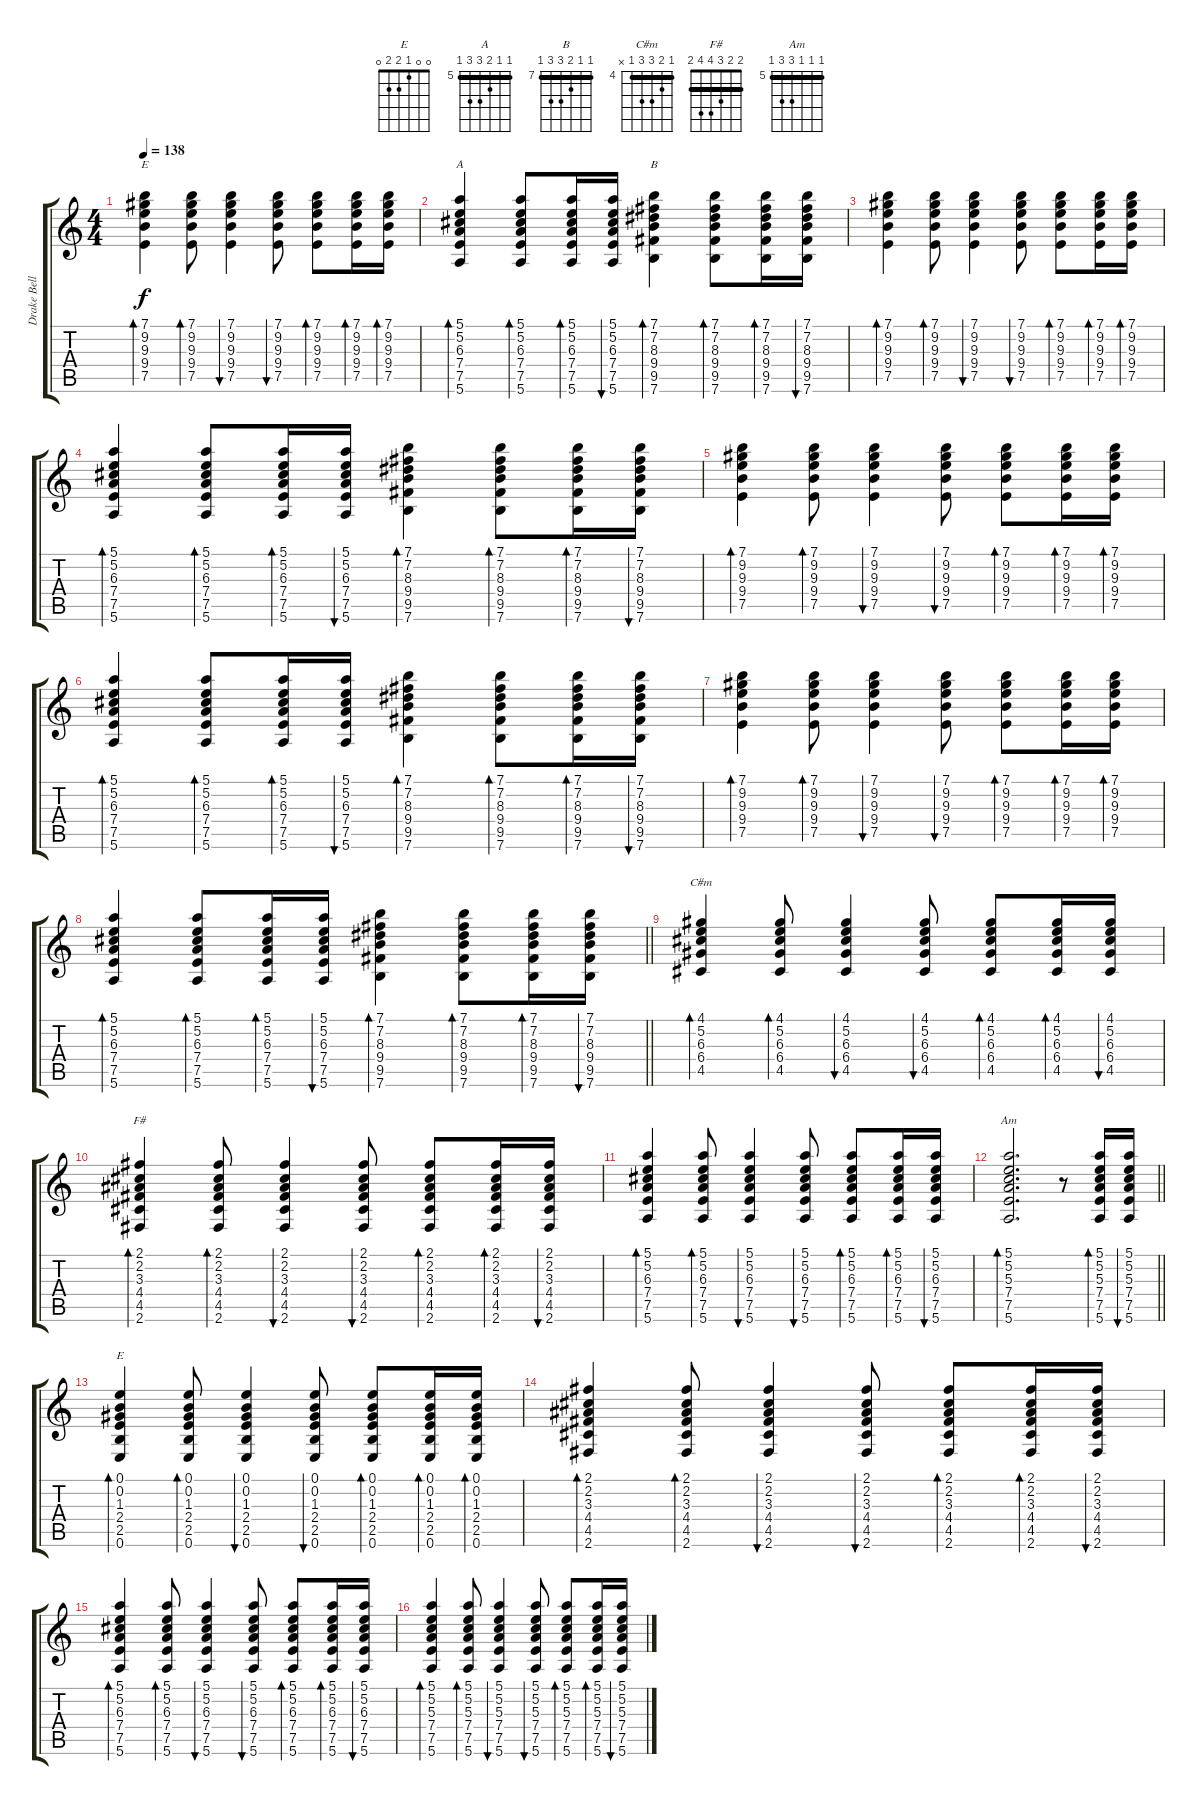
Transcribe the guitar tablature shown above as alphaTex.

\track ("Drake Bell Guitar" "Drake Bell") {instrument acousticguitarsteel}
\staff {score tabs}
\tuning (E4 B3 G3 D3 A2 E2) {hide}
\chord ("E" 7 9 9 9 7 x) {firstfret 7 barre 7}
\chord ("A" 5 5 6 7 7 5) {firstfret 5 barre 5}
\chord ("B" 7 7 8 9 9 7) {firstfret 7 barre 7}
\chord ("C#m" 4 5 6 6 4 x) {firstfret 4 barre 4}
\chord ("F#" 2 2 3 4 4 2) {barre 2}
\chord ("Am" 5 5 5 7 7 5) {firstfret 5 barre 5}
\chord ("E" 0 0 1 2 2 0)
\ts (4 4)
\tempo 138
\clef g2
\ks c
(7.1 9.2 9.3 9.4 7.5).4{bd 60 ch "E" dy f} (7.1 9.2 9.3 9.4 7.5).8{bd 60} (7.1 9.2 9.3 9.4 7.5).4{bu 60} (7.1 9.2 9.3 9.4 7.5).8{bu 60} (7.1 9.2 9.3 9.4 7.5).8{bd 60} (7.1 9.2 9.3 9.4 7.5).16{bd 60} (7.1 9.2 9.3 9.4 7.5).16{bd 60} |
(5.1 5.2 6.3 7.4 7.5 5.6).4{bd 60 ch "A"} (5.1 5.2 6.3 7.4 7.5 5.6).8{bd 60} (5.1 5.2 6.3 7.4 7.5 5.6).16{bd 60} (5.1 5.2 6.3 7.4 7.5 5.6).16{bu 60} (7.1 7.2 8.3 9.4 9.5 7.6).4{bd 60 ch "B"} (7.1 7.2 8.3 9.4 9.5 7.6).8{bd 60} (7.1 7.2 8.3 9.4 9.5 7.6).16{bd 60} (7.1 7.2 8.3 9.4 9.5 7.6).16{bu 60} |
(7.1 9.2 9.3 9.4 7.5).4{bd 60} (7.1 9.2 9.3 9.4 7.5).8{bd 60} (7.1 9.2 9.3 9.4 7.5).4{bu 60} (7.1 9.2 9.3 9.4 7.5).8{bu 60} (7.1 9.2 9.3 9.4 7.5).8{bd 60} (7.1 9.2 9.3 9.4 7.5).16{bd 60} (7.1 9.2 9.3 9.4 7.5).16{bd 60} |
(5.1 5.2 6.3 7.4 7.5 5.6).4{bd 60} (5.1 5.2 6.3 7.4 7.5 5.6).8{bd 60} (5.1 5.2 6.3 7.4 7.5 5.6).16{bd 60} (5.1 5.2 6.3 7.4 7.5 5.6).16{bu 60} (7.1 7.2 8.3 9.4 9.5 7.6).4{bd 60} (7.1 7.2 8.3 9.4 9.5 7.6).8{bd 60} (7.1 7.2 8.3 9.4 9.5 7.6).16{bd 60} (7.1 7.2 8.3 9.4 9.5 7.6).16{bu 60} |
(7.1 9.2 9.3 9.4 7.5).4{bd 60} (7.1 9.2 9.3 9.4 7.5).8{bd 60} (7.1 9.2 9.3 9.4 7.5).4{bu 60} (7.1 9.2 9.3 9.4 7.5).8{bu 60} (7.1 9.2 9.3 9.4 7.5).8{bd 60} (7.1 9.2 9.3 9.4 7.5).16{bd 60} (7.1 9.2 9.3 9.4 7.5).16{bd 60} |
(5.1 5.2 6.3 7.4 7.5 5.6).4{bd 60} (5.1 5.2 6.3 7.4 7.5 5.6).8{bd 60} (5.1 5.2 6.3 7.4 7.5 5.6).16{bd 60} (5.1 5.2 6.3 7.4 7.5 5.6).16{bu 60} (7.1 7.2 8.3 9.4 9.5 7.6).4{bd 60} (7.1 7.2 8.3 9.4 9.5 7.6).8{bd 60} (7.1 7.2 8.3 9.4 9.5 7.6).16{bd 60} (7.1 7.2 8.3 9.4 9.5 7.6).16{bu 60} |
(7.1 9.2 9.3 9.4 7.5).4{bd 60} (7.1 9.2 9.3 9.4 7.5).8{bd 60} (7.1 9.2 9.3 9.4 7.5).4{bu 60} (7.1 9.2 9.3 9.4 7.5).8{bu 60} (7.1 9.2 9.3 9.4 7.5).8{bd 60} (7.1 9.2 9.3 9.4 7.5).16{bd 60} (7.1 9.2 9.3 9.4 7.5).16{bd 60} |
\barLineRight lightlight
(5.1 5.2 6.3 7.4 7.5 5.6).4{bd 60} (5.1 5.2 6.3 7.4 7.5 5.6).8{bd 60} (5.1 5.2 6.3 7.4 7.5 5.6).16{bd 60} (5.1 5.2 6.3 7.4 7.5 5.6).16{bu 60} (7.1 7.2 8.3 9.4 9.5 7.6).4{bd 60} (7.1 7.2 8.3 9.4 9.5 7.6).8{bd 60} (7.1 7.2 8.3 9.4 9.5 7.6).16{bd 60} (7.1 7.2 8.3 9.4 9.5 7.6).16{bu 60} |
(4.1 5.2 6.3 6.4 4.5).4{bd 60 ch "C#m"} (4.1 5.2 6.3 6.4 4.5).8{bd 60} (4.1 5.2 6.3 6.4 4.5).4{bu 60} (4.1 5.2 6.3 6.4 4.5).8{bu 60} (4.1 5.2 6.3 6.4 4.5).8{bd 60} (4.1 5.2 6.3 6.4 4.5).16{bd 60} (4.1 5.2 6.3 6.4 4.5).16{bu 60} |
(2.1 2.2 3.3 4.4 4.5 2.6).4{bd 60 ch "F#"} (2.1 2.2 3.3 4.4 4.5 2.6).8{bd 60} (2.1 2.2 3.3 4.4 4.5 2.6).4{bu 60} (2.1 2.2 3.3 4.4 4.5 2.6).8{bu 60} (2.1 2.2 3.3 4.4 4.5 2.6).8{bd 60} (2.1 2.2 3.3 4.4 4.5 2.6).16{bd 60} (2.1 2.2 3.3 4.4 4.5 2.6).16{bu 60} |
(5.1 5.2 6.3 7.4 7.5 5.6).4{bd 60} (5.1 5.2 6.3 7.4 7.5 5.6).8{bd 60} (5.1 5.2 6.3 7.4 7.5 5.6).4{bu 60} (5.1 5.2 6.3 7.4 7.5 5.6).8{bu 60} (5.1 5.2 6.3 7.4 7.5 5.6).8{bd 60} (5.1 5.2 6.3 7.4 7.5 5.6).16{bd 60} (5.1 5.2 6.3 7.4 7.5 5.6).16{bu 60} |
\barLineRight lightlight
(5.1 5.2 5.3 7.4 7.5 5.6).2{d bd 60 ch "Am"} r.8 (5.1 5.2 5.3 7.4 7.5 5.6).16{bd 60} (5.1 5.2 5.3 7.4 7.5 5.6).16{bu 60} |
(0.1 0.2 1.3 2.4 2.5 0.6).4{bd 60 ch "E"} (0.1 0.2 1.3 2.4 2.5 0.6).8{bd 60} (0.1 0.2 1.3 2.4 2.5 0.6).4{bu 60} (0.1 0.2 1.3 2.4 2.5 0.6).8{bu 60} (0.1 0.2 1.3 2.4 2.5 0.6).8{bd 60} (0.1 0.2 1.3 2.4 2.5 0.6).16{bd 60} (0.1 0.2 1.3 2.4 2.5 0.6).16{bd 60} |
(2.1 2.2 3.3 4.4 4.5 2.6).4{bd 60} (2.1 2.2 3.3 4.4 4.5 2.6).8{bd 60} (2.1 2.2 3.3 4.4 4.5 2.6).4{bu 60} (2.1 2.2 3.3 4.4 4.5 2.6).8{bu 60} (2.1 2.2 3.3 4.4 4.5 2.6).8{bd 60} (2.1 2.2 3.3 4.4 4.5 2.6).16{bd 60} (2.1 2.2 3.3 4.4 4.5 2.6).16{bu 60} |
(5.1 5.2 6.3 7.4 7.5 5.6).4{bd 60} (5.1 5.2 6.3 7.4 7.5 5.6).8{bd 60} (5.1 5.2 6.3 7.4 7.5 5.6).4{bu 60} (5.1 5.2 6.3 7.4 7.5 5.6).8{bu 60} (5.1 5.2 6.3 7.4 7.5 5.6).8{bd 60} (5.1 5.2 6.3 7.4 7.5 5.6).16{bd 60} (5.1 5.2 6.3 7.4 7.5 5.6).16{bu 60} |
(5.1 5.2 5.3 7.4 7.5 5.6).4{bd 60} (5.1 5.2 5.3 7.4 7.5 5.6).8{bd 60} (5.1 5.2 5.3 7.4 7.5 5.6).4{bu 60} (5.1 5.2 5.3 7.4 7.5 5.6).8{bu 60} (5.1 5.2 5.3 7.4 7.5 5.6).8{bd 60} (5.1 5.2 5.3 7.4 7.5 5.6).16{bd 60} (5.1 5.2 5.3 7.4 7.5 5.6).16{bu 60}
